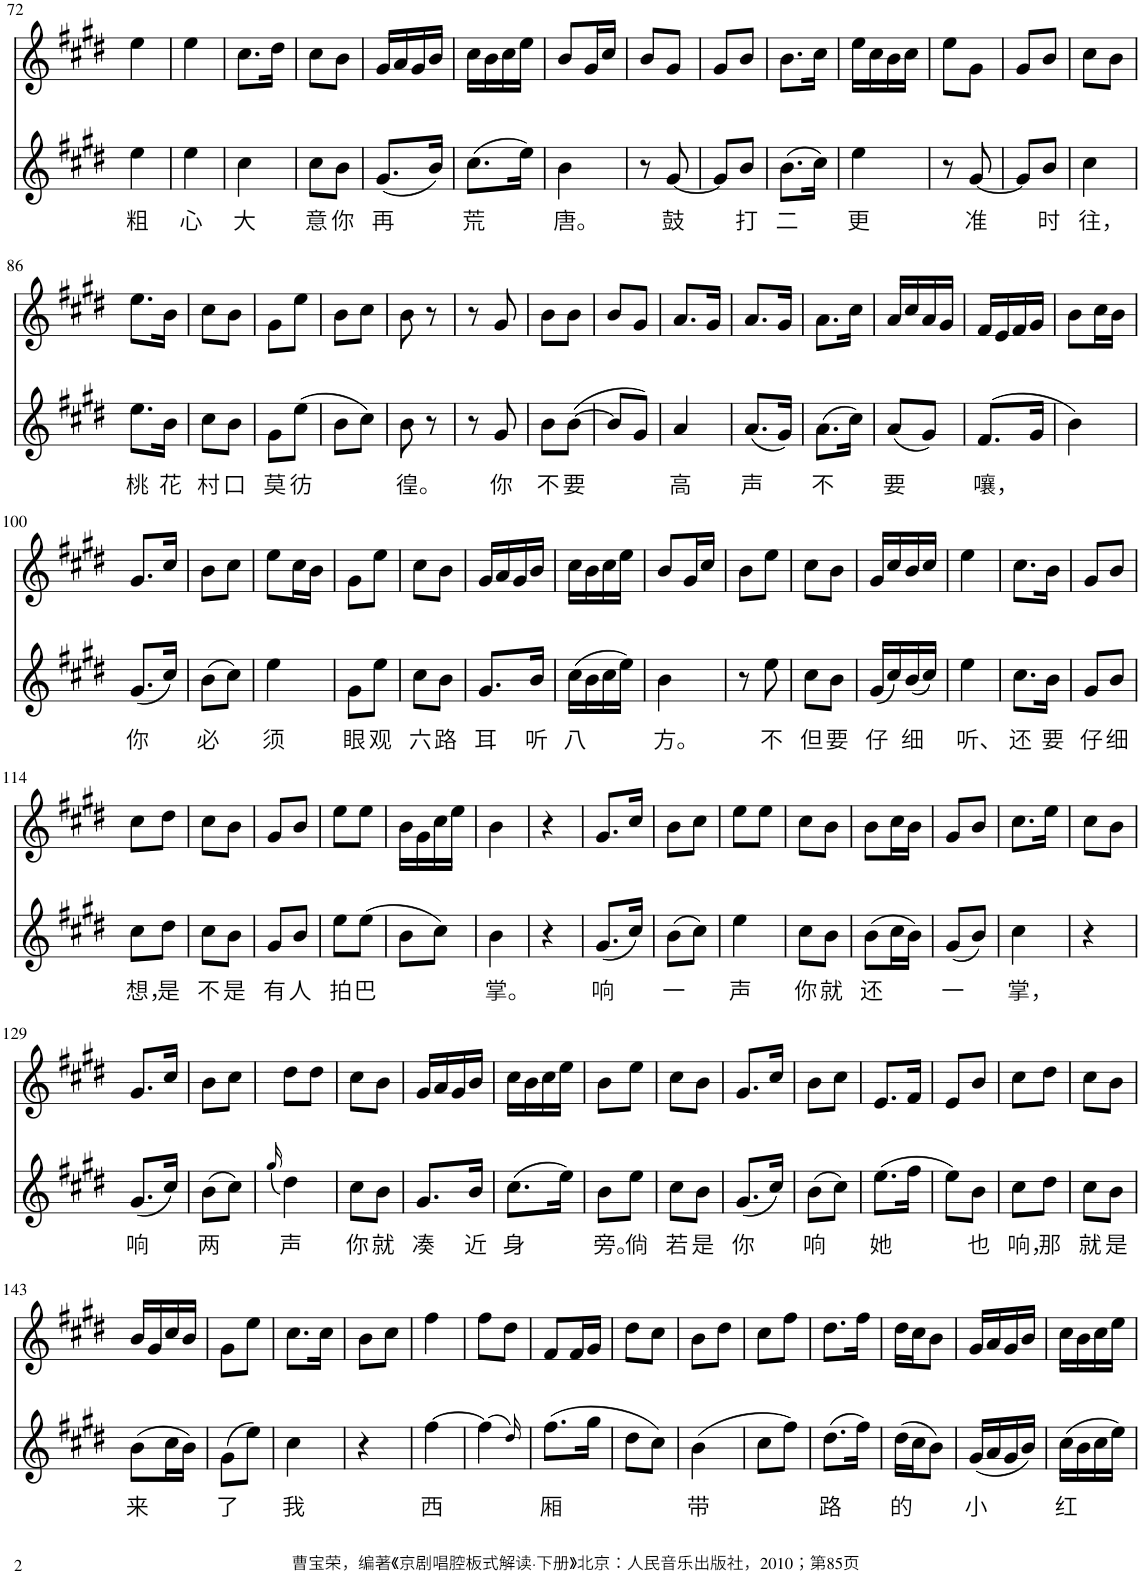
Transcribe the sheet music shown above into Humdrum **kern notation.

**kern	**text	**kern
*part2	*part2	*part1
*staff2	*staff2	*staff1
*I"Piano	*	*I"Piano
*I'Pno	*	*I'Pno
!!LO:PB:g=z
*clefG2	*	*clefG2
*k[f#c#g#d#]	*	*k[f#c#g#d#]
*M1/4	*	*M1/4
=72	=72	=72
!	!LO:LY:b	!
4ee\	粗	4ee\
=73	=73	=73
!	!LO:LY:b	!
4ee\	心	4ee\
=74	=74	=74
!	!LO:LY:b	!
4cc#\	大	8.cc#\L
.	.	16dd#\Jk
=75	=75	=75
!	!LO:LY:b	!
8cc#\L	意	8cc#\L
!	!LO:LY:b	!
8b\J	你	8b\J
=76	=76	=76
!	!LO:LY:b	!
(8.g#/L	再	16g#/LL
.	.	16a/
.	.	16g#/
16b/Jk)	.	16b/JJ
=77	=77	=77
!	!LO:LY:b	!
(8.cc#\L	荒	16cc#\LL
.	.	16b\
.	.	16cc#\
16ee\Jk)	.	16ee\JJ
=78	=78	=78
!	!LO:LY:b	!
4b\	唐。	8b/L
.	.	16g#/L
.	.	16cc#/JJ
=79	=79	=79
8r	.	8b/L
!	!LO:LY:b	!
[8g#/	鼓	8g#/J
=80	=80	=80
8g#/L]	.	8g#/L
!	!LO:LY:b	!
8b/J	打	8b/J
=81	=81	=81
!	!LO:LY:b	!
(8.b\L	二	8.b\L
16cc#\Jk)	.	16cc#\Jk
=82	=82	=82
!	!LO:LY:b	!
4ee\	更	16ee\LL
.	.	16cc#\
.	.	16b\
.	.	16cc#\JJ
=83	=83	=83
8r	.	8ee\L
!	!LO:LY:b	!
[8g#/	准	8g#\J
=84	=84	=84
8g#/L]	.	8g#/L
!	!LO:LY:b	!
8b/J	时	8b/J
=85	=85	=85
!	!LO:LY:b	!
4cc#\	往，	8cc#\L
.	.	8b\J
!!LO:LB:g=z
=86	=86	=86
!	!LO:LY:b	!
8.ee\L	桃	8.ee\L
!	!LO:LY:b	!
16b\Jk	花	16b\Jk
=87	=87	=87
!	!LO:LY:b	!
8cc#\L	村	8cc#\L
!	!LO:LY:b	!
8b\J	口	8b\J
=88	=88	=88
!	!LO:LY:b	!
8g#\L	莫	8g#\L
!	!LO:LY:b	!
(8ee\J	彷	8ee\J
=89	=89	=89
8b\L	.	8b\L
8cc#\J)	.	8cc#\J
=90	=90	=90
!	!LO:LY:b	!
8b\	徨。	8b\
8r	.	8r
=91	=91	=91
8r	.	8r
!	!LO:LY:b	!
8g#/	你	8g#/
=92	=92	=92
!	!LO:LY:b	!
8b\L	不	8b\L
!	!LO:LY:b	!
([8b\J	要	8b\J
=93	=93	=93
8b/L]	.	8b/L
8g#/J)	.	8g#/J
=94	=94	=94
!	!LO:LY:b	!
4a/	高	8.a/L
.	.	16g#/Jk
=95	=95	=95
!	!LO:LY:b	!
(8.a/L	声	8.a/L
16g#/Jk)	.	16g#/Jk
=96	=96	=96
!	!LO:LY:b	!
(8.a\L	不	8.a\L
16cc#\Jk)	.	16cc#\Jk
=97	=97	=97
!	!LO:LY:b	!
(8a/L	要	16a/LL
.	.	16cc#/
8g#/J)	.	16a/
.	.	16g#/JJ
=98	=98	=98
!	!LO:LY:b	!
(8.f#/L	嚷，	16f#/LL
.	.	16e/
.	.	16f#/
16g#/Jk	.	16g#/JJ
=99	=99	=99
4b\)	.	8b\L
.	.	16cc#\L
.	.	16b\JJ
!!LO:LB:g=z
=100	=100	=100
!	!LO:LY:b	!
(8.g#/L	你	8.g#/L
16cc#/Jk)	.	16cc#/Jk
=101	=101	=101
!	!LO:LY:b	!
(8b\L	必	8b\L
8cc#\J)	.	8cc#\J
=102	=102	=102
!	!LO:LY:b	!
4ee\	须	8ee\L
.	.	16cc#\L
.	.	16b\JJ
=103	=103	=103
!	!LO:LY:b	!
8g#\L	眼	8g#\L
!	!LO:LY:b	!
8ee\J	观	8ee\J
=104	=104	=104
!	!LO:LY:b	!
8cc#\L	六	8cc#\L
!	!LO:LY:b	!
8b\J	路	8b\J
=105	=105	=105
!	!LO:LY:b	!
8.g#/L	耳	16g#/LL
.	.	16a/
.	.	16g#/
!	!LO:LY:b	!
16b/Jk	听	16b/JJ
=106	=106	=106
!	!LO:LY:b	!
(16cc#\LL	八	16cc#\LL
16b\	.	16b\
16cc#\	.	16cc#\
16ee\JJ)	.	16ee\JJ
=107	=107	=107
!	!LO:LY:b	!
4b\	方。	8b/L
.	.	16g#/L
.	.	16cc#/JJ
=108	=108	=108
8r	.	8b\L
!	!LO:LY:b	!
8ee\	不	8ee\J
=109	=109	=109
!	!LO:LY:b	!
8cc#\L	但	8cc#\L
!	!LO:LY:b	!
8b\J	要	8b\J
=110	=110	=110
!	!LO:LY:b	!
(16g#/LL	仔	16g#/LL
16cc#/)	.	16cc#/
!	!LO:LY:b	!
(16b/	细	16b/
16cc#/JJ)	.	16cc#/JJ
=111	=111	=111
!	!LO:LY:b	!
4ee\	听、	4ee\
=112	=112	=112
!	!LO:LY:b	!
8.cc#\L	还	8.cc#\L
!	!LO:LY:b	!
16b\Jk	要	16b\Jk
=113	=113	=113
!	!LO:LY:b	!
8g#/L	仔	8g#/L
!	!LO:LY:b	!
8b/J	细	8b/J
!!LO:LB:g=z
=114	=114	=114
!	!LO:LY:b	!
8cc#\L	想，	8cc#\L
!	!LO:LY:b	!
8dd#\J	是	8dd#\J
=115	=115	=115
!	!LO:LY:b	!
8cc#\L	不	8cc#\L
!	!LO:LY:b	!
8b\J	是	8b\J
=116	=116	=116
!	!LO:LY:b	!
8g#/L	有	8g#/L
!	!LO:LY:b	!
8b/J	人	8b/J
=117	=117	=117
!	!LO:LY:b	!
8ee\L	拍	8ee\L
!	!LO:LY:b	!
(8ee\J	巴	8ee\J
=118	=118	=118
8b\L	.	16b\LL
.	.	16g#\
8cc#\J)	.	16cc#\
.	.	16ee\JJ
=119	=119	=119
!	!LO:LY:b	!
4b\	掌。	4b\
=120	=120	=120
4r	.	4r
=121	=121	=121
!	!LO:LY:b	!
(8.g#/L	响	8.g#/L
16cc#/Jk)	.	16cc#/Jk
=122	=122	=122
!	!LO:LY:b	!
(8b\L	一	8b\L
8cc#\J)	.	8cc#\J
=123	=123	=123
!	!LO:LY:b	!
4ee\	声	8ee\L
.	.	8ee\J
=124	=124	=124
!	!LO:LY:b	!
8cc#\L	你	8cc#\L
!	!LO:LY:b	!
8b\J	就	8b\J
=125	=125	=125
!	!LO:LY:b	!
(8b\L	还	8b\L
16cc#\L	.	16cc#\L
16b\JJ)	.	16b\JJ
=126	=126	=126
!	!LO:LY:b	!
(8g#/L	一	8g#/L
8b/J)	.	8b/J
=127	=127	=127
!	!LO:LY:b	!
4cc#\	掌，	8.cc#\L
.	.	16ee\Jk
=128	=128	=128
4r	.	8cc#\L
.	.	8b\J
!!LO:LB:g=z
=129	=129	=129
!	!LO:LY:b	!
(8.g#/L	响	8.g#/L
16cc#/Jk)	.	16cc#/Jk
=130	=130	=130
!	!LO:LY:b	!
(8b\L	两	8b\L
8cc#\J)	.	8cc#\J
=131	=131	=131
(16qgg#/	.	.
!	!LO:LY:b	!
4dd#\)	声	8dd#\L
.	.	8dd#\J
=132	=132	=132
!	!LO:LY:b	!
8cc#\L	你	8cc#\L
!	!LO:LY:b	!
8b\J	就	8b\J
=133	=133	=133
!	!LO:LY:b	!
8.g#/L	凑	16g#/LL
.	.	16a/
.	.	16g#/
!	!LO:LY:b	!
16b/Jk	近	16b/JJ
=134	=134	=134
!	!LO:LY:b	!
(8.cc#\L	身	16cc#\LL
.	.	16b\
.	.	16cc#\
16ee\Jk)	.	16ee\JJ
=135	=135	=135
!	!LO:LY:b	!
8b\L	旁。	8b\L
!	!LO:LY:b	!
8ee\J	倘	8ee\J
=136	=136	=136
!	!LO:LY:b	!
8cc#\L	若	8cc#\L
!	!LO:LY:b	!
8b\J	是	8b\J
=137	=137	=137
!	!LO:LY:b	!
(8.g#/L	你	8.g#/L
16cc#/Jk)	.	16cc#/Jk
=138	=138	=138
!	!LO:LY:b	!
(8b\L	响	8b\L
8cc#\J)	.	8cc#\J
=139	=139	=139
!	!LO:LY:b	!
(8.ee\L	她	8.e/L
16ff#\Jk	.	16f#/Jk
=140	=140	=140
8ee\L)	.	8e/L
!	!LO:LY:b	!
8b\J	也	8b/J
=141	=141	=141
!	!LO:LY:b	!
8cc#\L	响，	8cc#\L
!	!LO:LY:b	!
8dd#\J	那	8dd#\J
=142	=142	=142
!	!LO:LY:b	!
8cc#\L	就	8cc#\L
!	!LO:LY:b	!
8b\J	是	8b\J
!!LO:LB:g=z
=143	=143	=143
!	!LO:LY:b	!
(8b\L	来	16b/LL
.	.	16g#/
16cc#\L	.	16cc#/
16b\JJ)	.	16b/JJ
=144	=144	=144
!	!LO:LY:b	!
(8g#\L	了	8g#\L
8ee\J)	.	8ee\J
=145	=145	=145
!	!LO:LY:b	!
4cc#\	我	8.cc#\L
.	.	16cc#\Jk
=146	=146	=146
4r	.	8b\L
.	.	8cc#\J
=147	=147	=147
!	!LO:LY:b	!
[4ff#\	西	4ff#\
=148	=148	=148
(4ff#\]	.	8ff#\L
.	.	8dd#\J
16qdd#/)	.	.
=149	=149	=149
!	!LO:LY:b	!
(8.ff#\L	厢	8f#/L
.	.	16f#/L
16gg#\Jk	.	16g#/JJ
=150	=150	=150
8dd#\L	.	8dd#\L
8cc#\J)	.	8cc#\J
=151	=151	=151
!	!LO:LY:b	!
(4b\	带	8b\L
.	.	8dd#\J
=152	=152	=152
8cc#\L	.	8cc#\L
8ff#\J)	.	8ff#\J
=153	=153	=153
!	!LO:LY:b	!
(8.dd#\L	路	8.dd#\L
16ff#\Jk)	.	16ff#\Jk
=154	=154	=154
!	!LO:LY:b	!
(16dd#\LL	的	16dd#\LL
16cc#\J	.	16cc#\J
8b\J)	.	8b\J
=155	=155	=155
!	!LO:LY:b	!
(16g#/LL	小	16g#/LL
16a/	.	16a/
16g#/	.	16g#/
16b/JJ)	.	16b/JJ
=156	=156	=156
!	!LO:LY:b	!
(16cc#\LL	红	16cc#\LL
16b\	.	16b\
16cc#\	.	16cc#\
16ee\JJ)	.	16ee\JJ
=	=	=
*-	*-	*-
